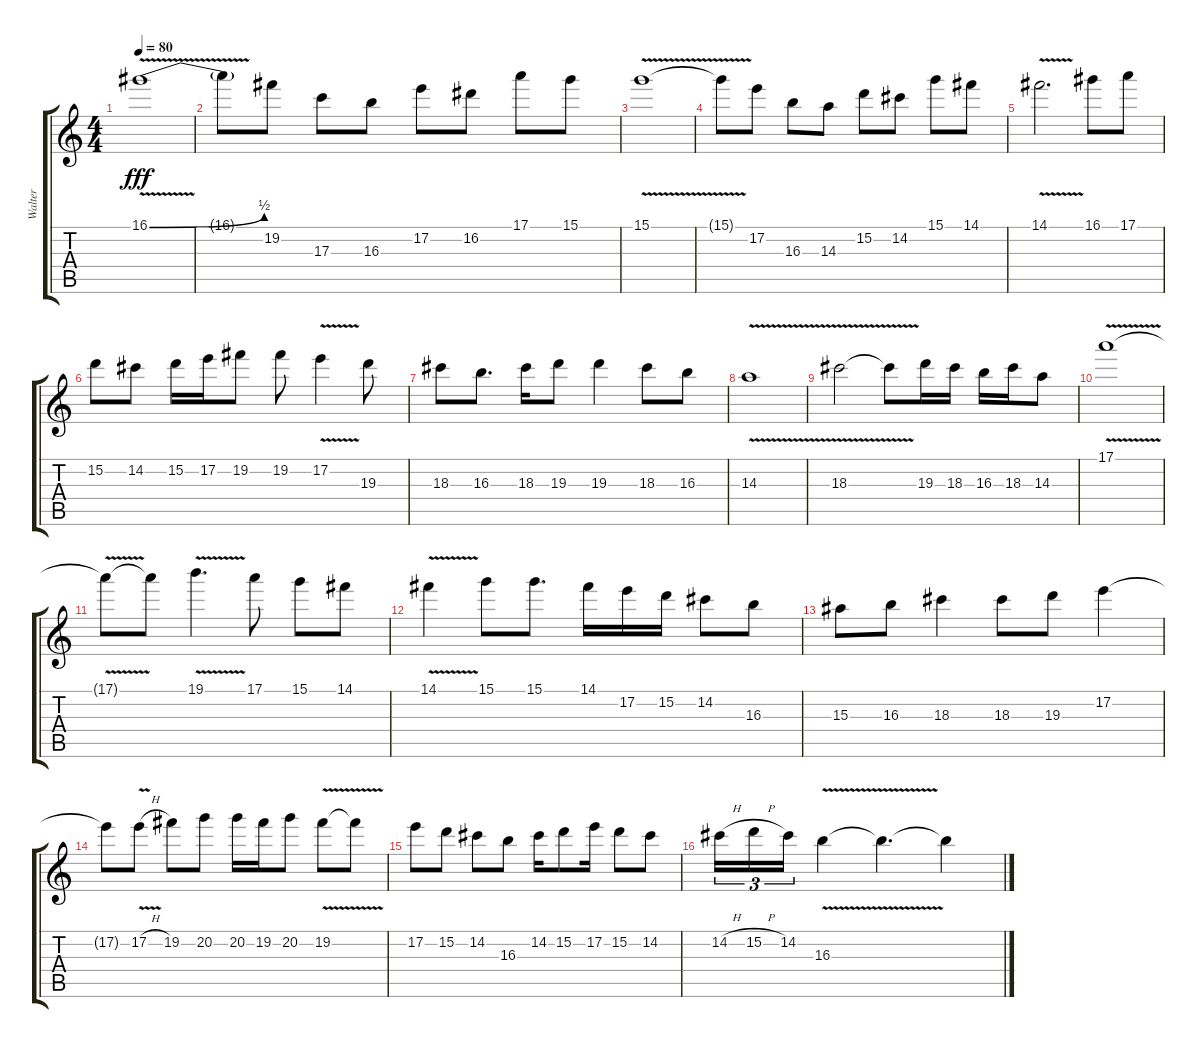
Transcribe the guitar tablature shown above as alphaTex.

\track ("Walter" "Walter") {instrument distortionguitar}
\staff {score tabs}
\tuning (E4 B3 G3 D3 A2 E2) {hide}
\ts (4 4)
\tempo 80
\clef g2
\ks c
16.1{be (bend 0 0 60 2) v}.1{dy fff} |
16.1{t}.8 19.2.8 17.3.8 16.3.8 17.2.8 16.2.8 17.1.8 15.1.8 |
15.1{v}.1 |
15.1{t}.8 17.2.8 16.3.8 14.3.8 15.2.8 14.2.8 15.1.8 14.1.8 |
14.1{v}.2{d} 16.1.8 17.1.8 |
15.2.8 14.2.8 15.2.16 17.2.16 19.2.8 19.2.8 17.2{v}.4 19.3.8 |
18.3.8 16.3.8{d} 18.3.16 19.3.8 19.3.4 18.3.8 16.3.8 |
14.3{v}.1 |
18.3{v}.2 18.3{t}.8 19.3.16 18.3.16 16.3.16 18.3.16 14.3.8 |
17.1{v}.1 |
17.1{t}.8 17.1{t}.8 19.1{v}.4{d} 17.1.8 15.1.8 14.1.8 |
14.1{v}.4 15.1.8 15.1.8{d} 14.1.16 17.2.16 15.2.16 14.2.8 16.3.8 |
15.3.8 16.3.8 18.3.4 18.3.8 19.3.8 17.2.4 |
17.2{t}.8 17.2{v h}.8 19.2.8 20.2.8 20.2.16 19.2.16 20.2.8 19.2{v}.8 19.2{t}.8 |
17.2.8 15.2.8 14.2.8 16.3.8 14.2.16 15.2.8 17.2.16 15.2.8 14.2.8 |
14.2{h}.16{tu (3 2)} 15.2{h}.16{tu (3 2)} 14.2.16{tu (3 2)} 16.3{v}.4 16.3{t}.4{d} 16.3{t}.4
